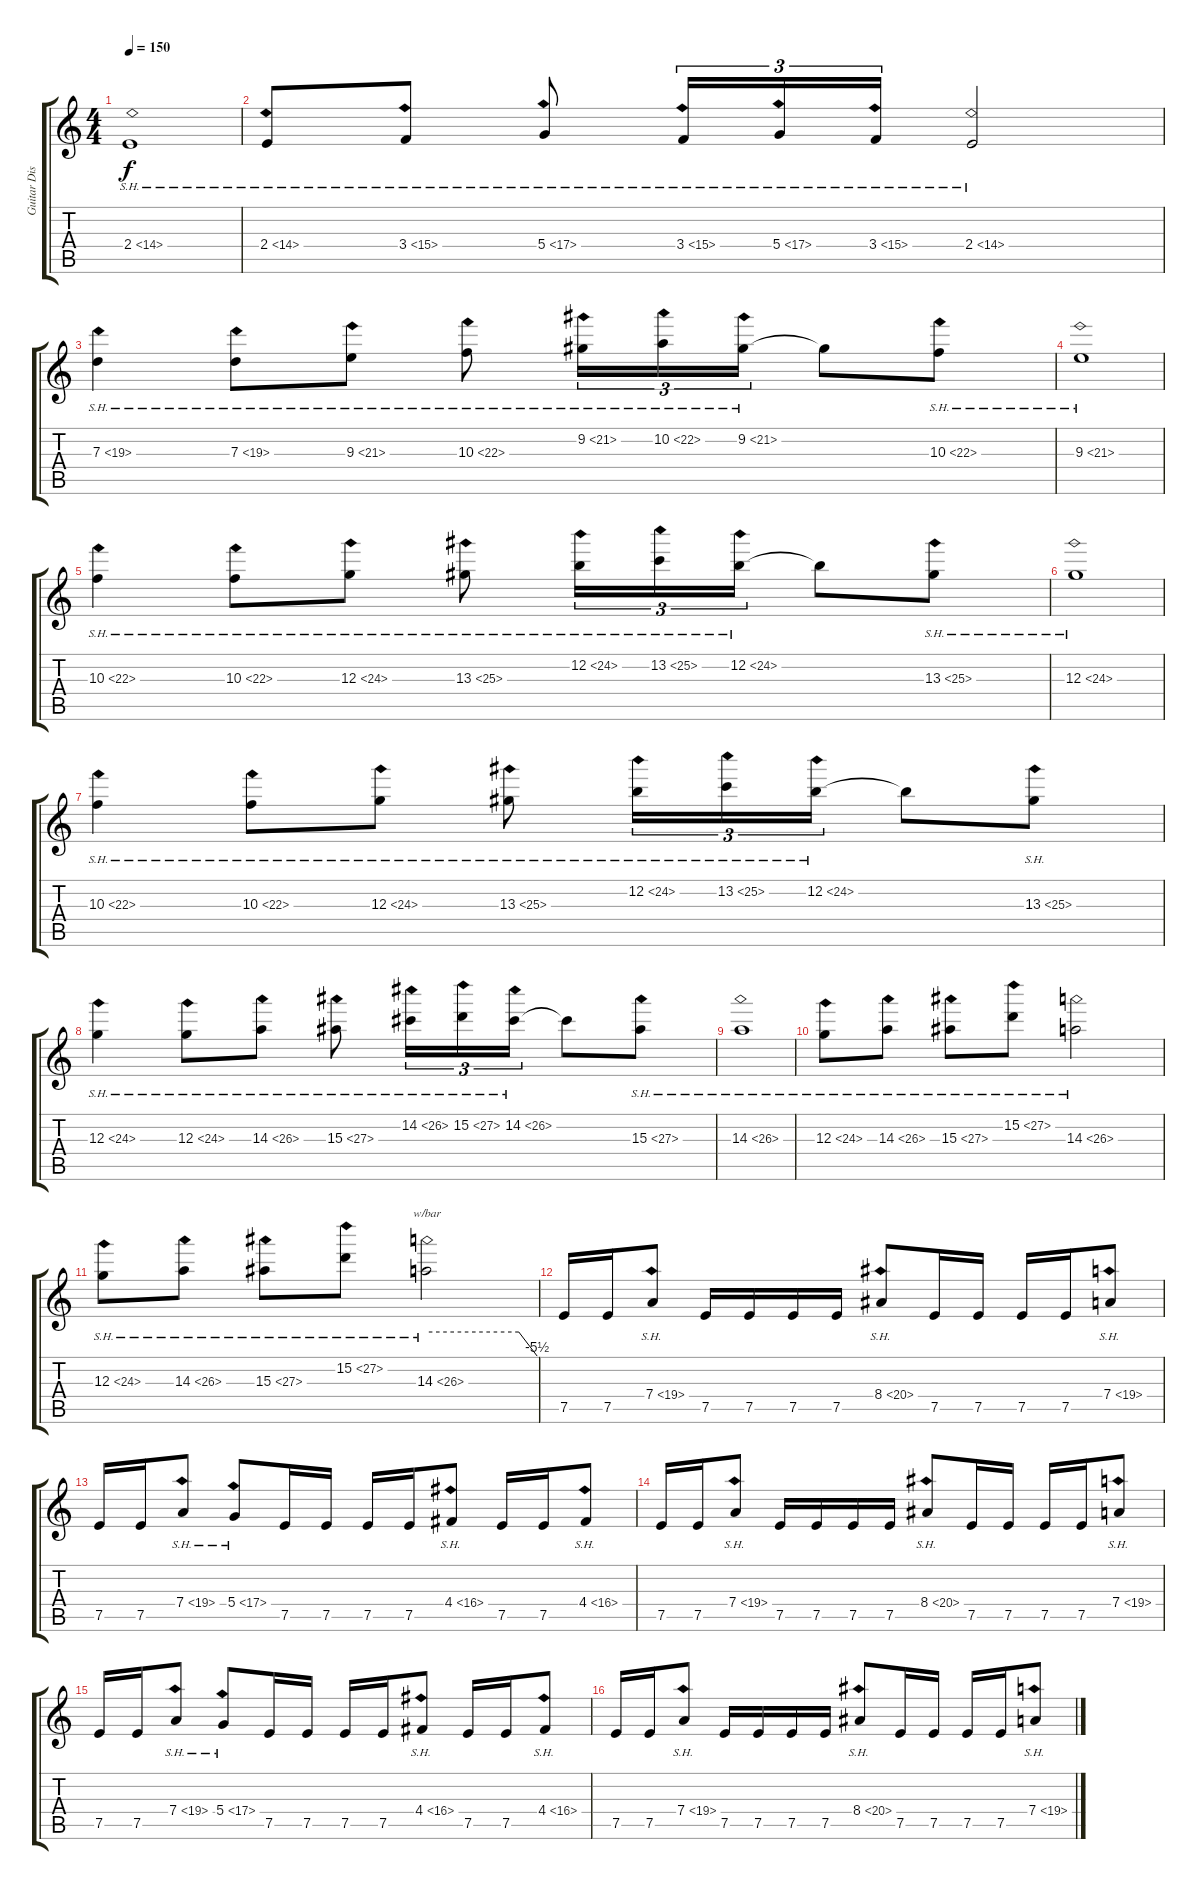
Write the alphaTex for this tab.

\track ("Guitar Distortion" "Guitar Dis") {instrument distortionguitar}
\staff {score tabs}
\tuning (E4 B3 G3 D3 A2 D2) {hide}
\ts (4 4)
\tempo 150
\clef g2
\ks c
2.4{sh 12}.1{dy f} |
2.4{sh 12}.8 3.4{sh 12}.8 5.4{sh 12}.8 3.4{sh 12}.16{tu (3 2)} 5.4{sh 12}.16{tu (3 2)} 3.4{sh 12}.16{tu (3 2)} 2.4{sh 12}.2 |
7.3{sh 12}.4 7.3{sh 12}.8 9.3{sh 12}.8 10.3{sh 12}.8 9.2{sh 12}.16{tu (3 2)} 10.2{sh 12}.16{tu (3 2)} 9.2{sh 12}.16{tu (3 2)} 9.2{t}.8 10.3{sh 12}.8 |
9.3{sh 12}.1 |
10.3{sh 12}.4 10.3{sh 12}.8 12.3{sh 12}.8 13.3{sh 12}.8 12.2{sh 12}.16{tu (3 2)} 13.2{sh 12}.16{tu (3 2)} 12.2{sh 12}.16{tu (3 2)} 12.2{t}.8 13.3{sh 12}.8 |
12.3{sh 12}.1 |
10.3{sh 12}.4 10.3{sh 12}.8 12.3{sh 12}.8 13.3{sh 12}.8 12.2{sh 12}.16{tu (3 2)} 13.2{sh 12}.16{tu (3 2)} 12.2{sh 12}.16{tu (3 2)} 12.2{t}.8 13.3{sh 12}.8 |
12.3{sh 12}.4 12.3{sh 12}.8 14.3{sh 12}.8 15.3{sh 12}.8 14.2{sh 12}.16{tu (3 2)} 15.2{sh 12}.16{tu (3 2)} 14.2{sh 12}.16{tu (3 2)} 14.2{t}.8 15.3{sh 12}.8 |
14.3{sh 12}.1 |
12.3{sh 12}.8 14.3{sh 12}.8 15.3{sh 12}.8 15.2{sh 12}.8 14.3{sh 12}.2 |
12.3{sh 12}.8 14.3{sh 12}.8 15.3{sh 12}.8 15.2{sh 12}.8 14.3{sh 12}.2{tbe (custom default 0 0 50 0 60 -22)} |
7.5.16 7.5.16 7.4{sh 12}.8 7.5.16 7.5.16 7.5.16 7.5.16 8.4{sh 12}.8 7.5.16 7.5.16 7.5.16 7.5.16 7.4{sh 12}.8 |
7.5.16 7.5.16 7.4{sh 12}.8 5.4{sh 12}.8 7.5.16 7.5.16 7.5.16 7.5.16 4.4{sh 12}.8 7.5.16 7.5.16 4.4{sh 12}.8 |
7.5.16 7.5.16 7.4{sh 12}.8 7.5.16 7.5.16 7.5.16 7.5.16 8.4{sh 12}.8 7.5.16 7.5.16 7.5.16 7.5.16 7.4{sh 12}.8 |
7.5.16 7.5.16 7.4{sh 12}.8 5.4{sh 12}.8 7.5.16 7.5.16 7.5.16 7.5.16 4.4{sh 12}.8 7.5.16 7.5.16 4.4{sh 12}.8 |
7.5.16 7.5.16 7.4{sh 12}.8 7.5.16 7.5.16 7.5.16 7.5.16 8.4{sh 12}.8 7.5.16 7.5.16 7.5.16 7.5.16 7.4{sh 12}.8
